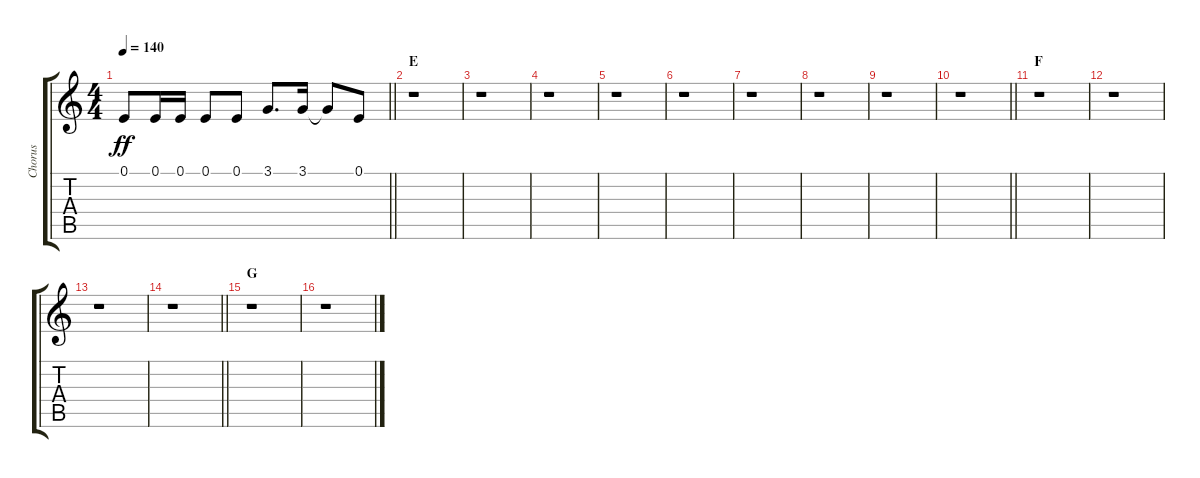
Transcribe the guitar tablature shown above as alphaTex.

\track ("Chorus" "Chorus") {instrument voiceoohs}
\staff {score tabs}
\tuning (E4 B3 G3 D3 A2 E2) {hide}
\ts (4 4)
\tempo 140
\clef g2
\barLineRight lightlight
\ks c
0.1.8{dy ff} 0.1.16 0.1.16 0.1.8 0.1.8 3.1.8{d} 3.1.16 3.1{t}.8 0.1.8 |
\section ("" "E")
r.1 |
r.1 |
r.1 |
r.1 |
r.1 |
r.1 |
r.1 |
r.1 |
\barLineRight lightlight
r.1 |
\section ("" "F")
r.1 |
r.1 |
r.1 |
\barLineRight lightlight
r.1 |
\section ("" "G")
r.1 |
r.1
